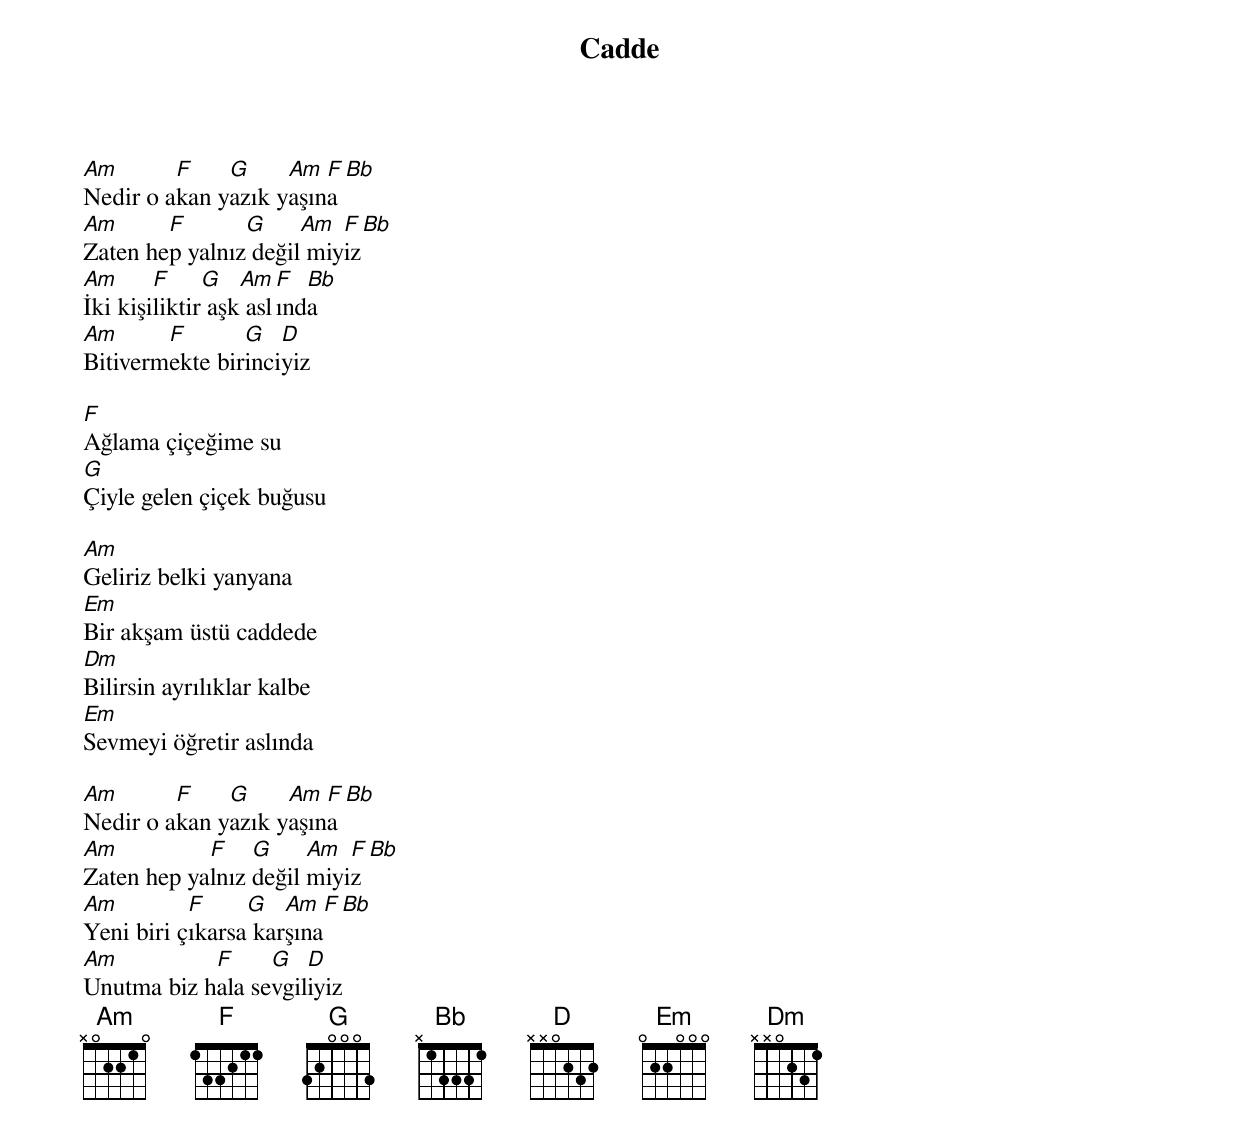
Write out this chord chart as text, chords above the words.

{title: Cadde}
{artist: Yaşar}

Am       F    G     Am  F  Bb
Nedir o akan yazık yaşına
Am      F       G     Am  F  Bb
Zaten hep yalnız değil miyiz
Am      F     G   Am  F  Bb
İki kişiliktir aşk aslında
Am      F       G   D
Bitivermekte birinciyiz

F
Ağlama çiçeğime su
G
Çiyle gelen çiçek buğusu

Am
Geliriz belki yanyana
Em
Bir akşam üstü caddede
Dm
Bilirsin ayrılıklar kalbe
Em
Sevmeyi öğretir aslında

Am       F    G     Am  F  Bb
Nedir o akan yazık yaşına
Am          F    G     Am  F  Bb
Zaten hep yalnız değil miyiz
Am         F     G   Am  F  Bb
Yeni biri çıkarsa karşına
Am          F     G   D
Unutma biz hala sevgiliyiz
